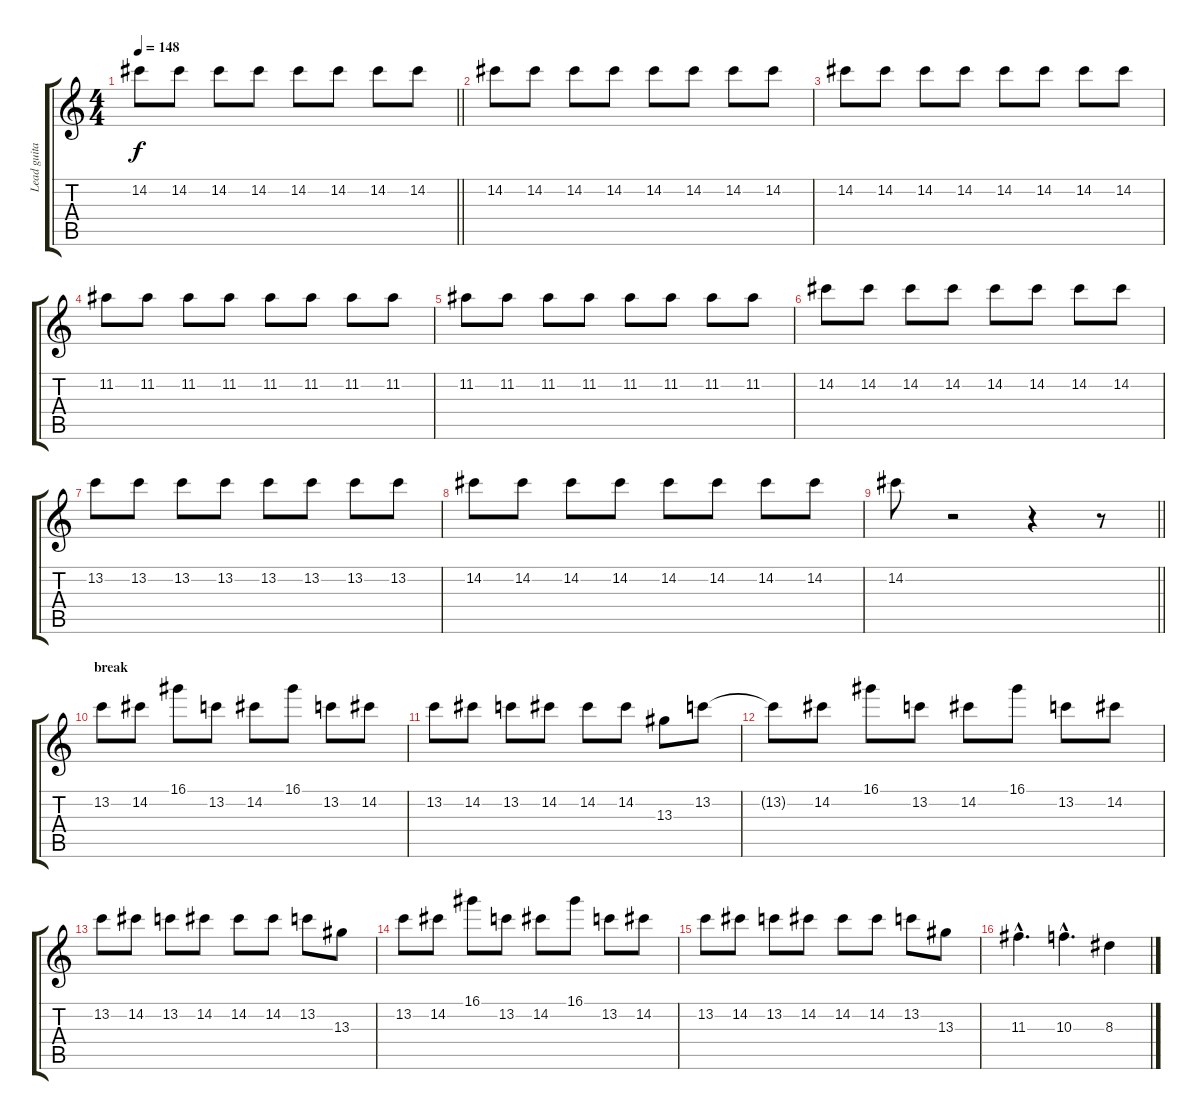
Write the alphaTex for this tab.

\track ("Lead guitar" "Lead guita") {instrument distortionguitar}
\staff {score tabs}
\tuning (E4 B3 G3 D3 A2 D2) {hide}
\ts (4 4)
\tempo 148
\clef g2
\barLineRight lightlight
\ks c
14.2.8{dy f} 14.2.8 14.2.8 14.2.8 14.2.8 14.2.8 14.2.8 14.2.8 |
14.2.8 14.2.8 14.2.8 14.2.8 14.2.8 14.2.8 14.2.8 14.2.8 |
14.2.8 14.2.8 14.2.8 14.2.8 14.2.8 14.2.8 14.2.8 14.2.8 |
11.2.8 11.2.8 11.2.8 11.2.8 11.2.8 11.2.8 11.2.8 11.2.8 |
11.2.8 11.2.8 11.2.8 11.2.8 11.2.8 11.2.8 11.2.8 11.2.8 |
14.2.8 14.2.8 14.2.8 14.2.8 14.2.8 14.2.8 14.2.8 14.2.8 |
13.2.8 13.2.8 13.2.8 13.2.8 13.2.8 13.2.8 13.2.8 13.2.8 |
14.2.8 14.2.8 14.2.8 14.2.8 14.2.8 14.2.8 14.2.8 14.2.8 |
\barLineRight lightlight
14.2.8 r.2 r.4 r.8 |
\section ("" "break")
13.2.8{volume 13} 14.2.8 16.1.8 13.2.8 14.2.8 16.1.8 13.2.8 14.2.8 |
13.2.8 14.2.8 13.2.8 14.2.8 14.2.8 14.2.8 13.3.8 13.2.8 |
13.2{t}.8 14.2.8 16.1.8 13.2.8 14.2.8 16.1.8 13.2.8 14.2.8 |
13.2.8 14.2.8 13.2.8 14.2.8 14.2.8 14.2.8 13.2.8 13.3.8 |
13.2.8 14.2.8 16.1.8 13.2.8 14.2.8 16.1.8 13.2.8 14.2.8 |
13.2.8 14.2.8 13.2.8 14.2.8 14.2.8 14.2.8 13.2.8 13.3.8 |
11.3{hac}.4{d} 10.3{hac}.4{d} 8.3.4
